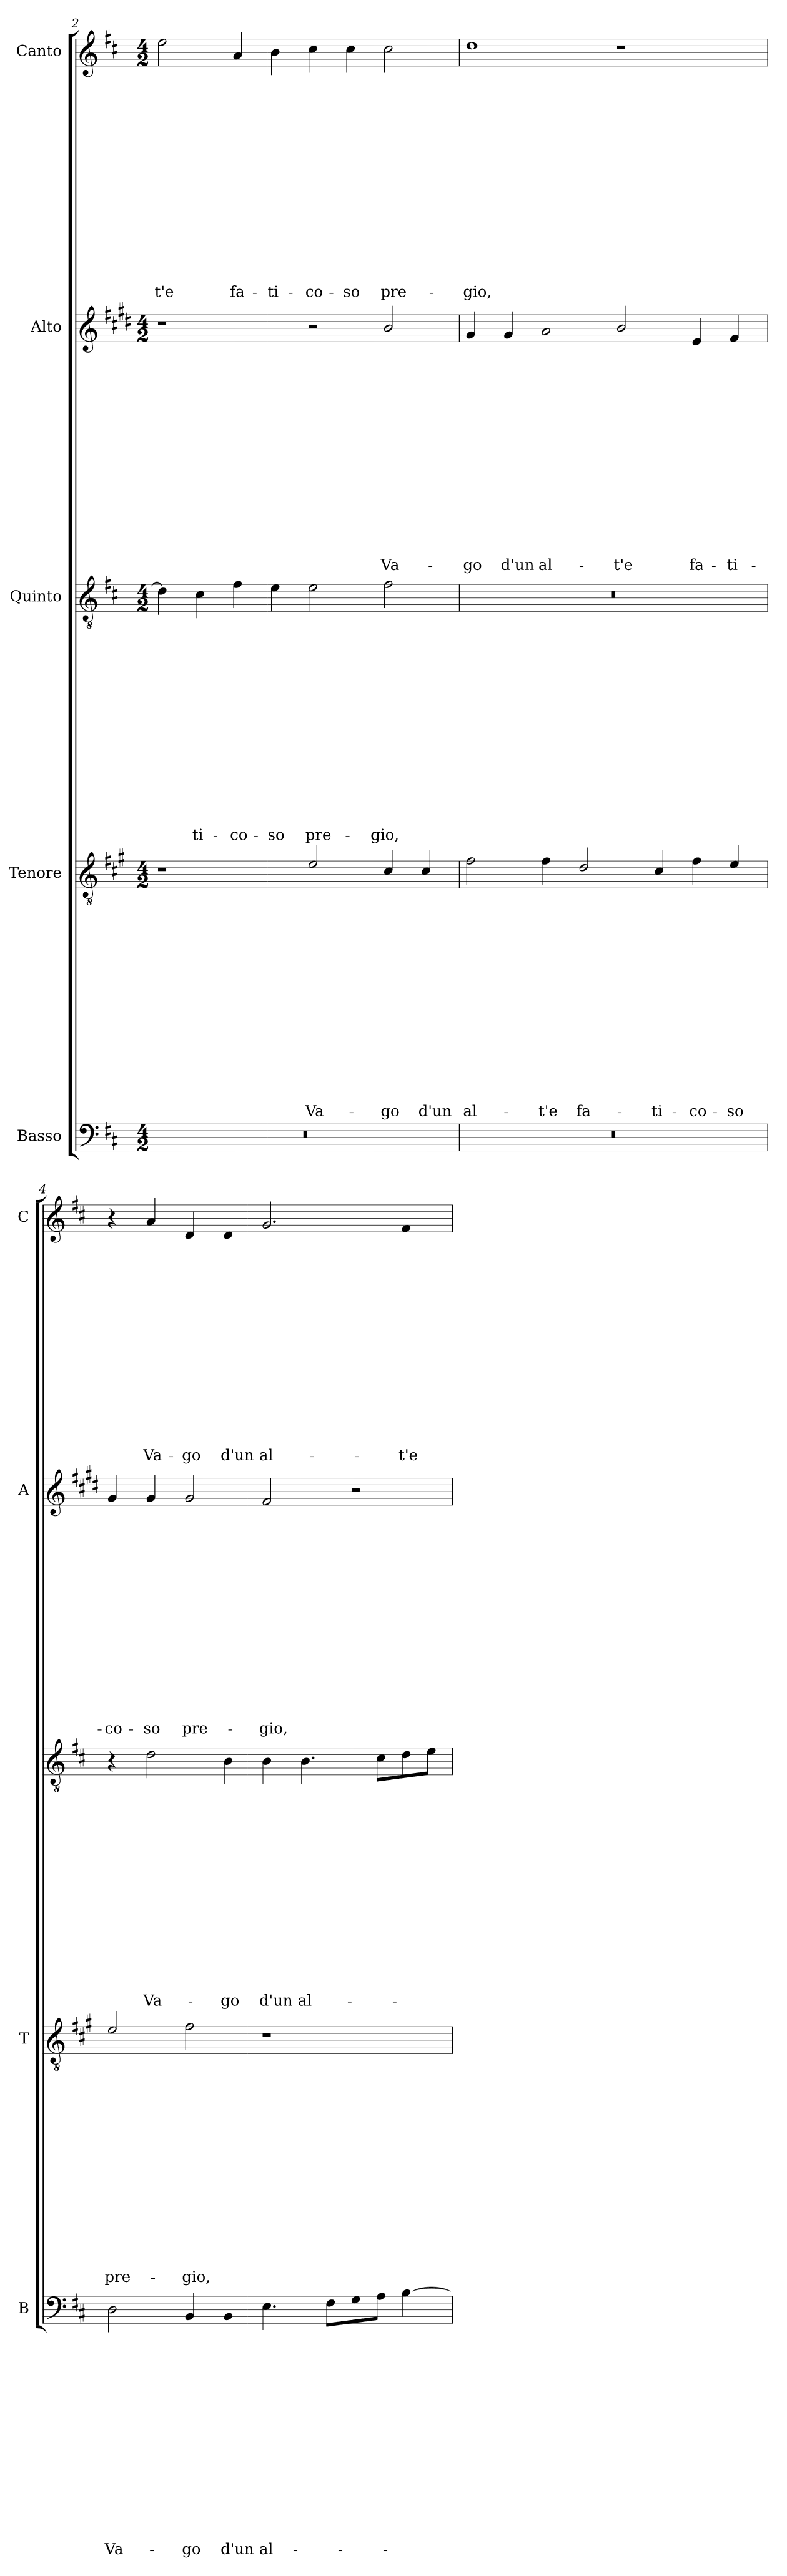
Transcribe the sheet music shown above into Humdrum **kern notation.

**kern	**text	**text	**text	**text	**text	**text	**text	**text	**text	**text	**text	**text	**text	**text	**text	**kern	**text	**text	**text	**text	**text	**text	**text	**text	**text	**text	**text	**text	**text	**text	**text	**kern	**text	**text	**text	**text	**text	**text	**text	**text	**text	**text	**text	**text	**text	**text	**text	**kern	**text	**text	**text	**text	**text	**text	**text	**text	**text	**text	**text	**text	**text	**text	**text	**kern	**text	**text	**text	**text	**text	**text	**text	**text	**text	**text	**text	**text	**text	**text	**text
*part5	*part5	*part5	*part5	*part5	*part5	*part5	*part5	*part5	*part5	*part5	*part5	*part5	*part5	*part5	*part5	*part4	*part4	*part4	*part4	*part4	*part4	*part4	*part4	*part4	*part4	*part4	*part4	*part4	*part4	*part4	*part4	*part3	*part3	*part3	*part3	*part3	*part3	*part3	*part3	*part3	*part3	*part3	*part3	*part3	*part3	*part3	*part3	*part2	*part2	*part2	*part2	*part2	*part2	*part2	*part2	*part2	*part2	*part2	*part2	*part2	*part2	*part2	*part2	*part1	*part1	*part1	*part1	*part1	*part1	*part1	*part1	*part1	*part1	*part1	*part1	*part1	*part1	*part1	*part1
*staff5	*staff5	*staff5	*staff5	*staff5	*staff5	*staff5	*staff5	*staff5	*staff5	*staff5	*staff5	*staff5	*staff5	*staff5	*staff5	*staff4	*staff4	*staff4	*staff4	*staff4	*staff4	*staff4	*staff4	*staff4	*staff4	*staff4	*staff4	*staff4	*staff4	*staff4	*staff4	*staff3	*staff3	*staff3	*staff3	*staff3	*staff3	*staff3	*staff3	*staff3	*staff3	*staff3	*staff3	*staff3	*staff3	*staff3	*staff3	*staff2	*staff2	*staff2	*staff2	*staff2	*staff2	*staff2	*staff2	*staff2	*staff2	*staff2	*staff2	*staff2	*staff2	*staff2	*staff2	*staff1	*staff1	*staff1	*staff1	*staff1	*staff1	*staff1	*staff1	*staff1	*staff1	*staff1	*staff1	*staff1	*staff1	*staff1	*staff1
*I"Basso	*	*	*	*	*	*	*	*	*	*	*	*	*	*	*	*I"Tenore	*	*	*	*	*	*	*	*	*	*	*	*	*	*	*	*I"Quinto	*	*	*	*	*	*	*	*	*	*	*	*	*	*	*	*I"Alto	*	*	*	*	*	*	*	*	*	*	*	*	*	*	*	*I"Canto	*	*	*	*	*	*	*	*	*	*	*	*	*	*	*
*I'B	*	*	*	*	*	*	*	*	*	*	*	*	*	*	*	*I'T	*	*	*	*	*	*	*	*	*	*	*	*	*	*	*	*	*	*	*	*	*	*	*	*	*	*	*	*	*	*	*	*I'A	*	*	*	*	*	*	*	*	*	*	*	*	*	*	*	*I'C	*	*	*	*	*	*	*	*	*	*	*	*	*	*	*
*clefF4	*	*	*	*	*	*	*	*	*	*	*	*	*	*	*	*clefGv2	*	*	*	*	*	*	*	*	*	*	*	*	*	*	*	*clefGv2	*	*	*	*	*	*	*	*	*	*	*	*	*	*	*	*clefG2	*	*	*	*	*	*	*	*	*	*	*	*	*	*	*	*clefG2	*	*	*	*	*	*	*	*	*	*	*	*	*	*	*
*	*	*	*	*	*	*	*	*	*	*	*	*	*	*	*	*ITrd4c7	*	*	*	*	*	*	*	*	*	*	*	*	*	*	*	*	*	*	*	*	*	*	*	*	*	*	*	*	*	*	*	*ITrd1c2	*	*	*	*	*	*	*	*	*	*	*	*	*	*	*	*	*	*	*	*	*	*	*	*	*	*	*	*	*	*	*
*k[f#c#]	*	*	*	*	*	*	*	*	*	*	*	*	*	*	*	*k[f#c#]	*	*	*	*	*	*	*	*	*	*	*	*	*	*	*	*k[f#c#]	*	*	*	*	*	*	*	*	*	*	*	*	*	*	*	*k[f#c#]	*	*	*	*	*	*	*	*	*	*	*	*	*	*	*	*k[f#c#]	*	*	*	*	*	*	*	*	*	*	*	*	*	*	*
*D:	*	*	*	*	*	*	*	*	*	*	*	*	*	*	*	*D:	*	*	*	*	*	*	*	*	*	*	*	*	*	*	*	*D:	*	*	*	*	*	*	*	*	*	*	*	*	*	*	*	*D:	*	*	*	*	*	*	*	*	*	*	*	*	*	*	*	*D:	*	*	*	*	*	*	*	*	*	*	*	*	*	*	*
*M4/2	*	*	*	*	*	*	*	*	*	*	*	*	*	*	*	*M4/2	*	*	*	*	*	*	*	*	*	*	*	*	*	*	*	*M4/2	*	*	*	*	*	*	*	*	*	*	*	*	*	*	*	*M4/2	*	*	*	*	*	*	*	*	*	*	*	*	*	*	*	*M4/2	*	*	*	*	*	*	*	*	*	*	*	*	*	*	*
=2	=2	=2	=2	=2	=2	=2	=2	=2	=2	=2	=2	=2	=2	=2	=2	=2	=2	=2	=2	=2	=2	=2	=2	=2	=2	=2	=2	=2	=2	=2	=2	=2	=2	=2	=2	=2	=2	=2	=2	=2	=2	=2	=2	=2	=2	=2	=2	=2	=2	=2	=2	=2	=2	=2	=2	=2	=2	=2	=2	=2	=2	=2	=2	=2	=2	=2	=2	=2	=2	=2	=2	=2	=2	=2	=2	=2	=2	=2	=2
!	!	!	!	!	!	!	!	!	!	!	!	!	!	!	!	!	!	!	!	!	!	!	!	!	!	!	!	!	!	!	!	!	!	!	!	!	!	!	!	!	!	!	!	!	!	!	!	!	!	!	!	!	!	!	!	!	!	!	!	!	!	!	!	!	!	!	!	!	!	!	!	!	!	!	!	!	!	!	!LO:LY:b
0r	.	.	.	.	.	.	.	.	.	.	.	.	.	.	.	1r	.	.	.	.	.	.	.	.	.	.	.	.	.	.	.	4d\]	.	.	.	.	.	.	.	.	.	.	.	.	.	.	.	1r	.	.	.	.	.	.	.	.	.	.	.	.	.	.	.	2ee\	.	.	.	.	.	.	.	.	.	.	.	.	.	.	-t'e
!	!	!	!	!	!	!	!	!	!	!	!	!	!	!	!	!	!	!	!	!	!	!	!	!	!	!	!	!	!	!	!	!	!	!	!	!	!	!	!	!	!	!	!	!	!	!	!LO:LY:b	!	!	!	!	!	!	!	!	!	!	!	!	!	!	!	!	!	!	!	!	!	!	!	!	!	!	!	!	!	!	!	!
.	.	.	.	.	.	.	.	.	.	.	.	.	.	.	.	.	.	.	.	.	.	.	.	.	.	.	.	.	.	.	.	4c#\	.	.	.	.	.	.	.	.	.	.	.	.	.	.	-ti-	.	.	.	.	.	.	.	.	.	.	.	.	.	.	.	.	.	.	.	.	.	.	.	.	.	.	.	.	.	.	.	.
!	!	!	!	!	!	!	!	!	!	!	!	!	!	!	!	!	!	!	!	!	!	!	!	!	!	!	!	!	!	!	!	!	!	!	!	!	!	!	!	!	!	!	!	!	!	!	!LO:LY:b	!	!	!	!	!	!	!	!	!	!	!	!	!	!	!	!	!	!	!	!	!	!	!	!	!	!	!	!	!	!	!	!LO:LY:b
.	.	.	.	.	.	.	.	.	.	.	.	.	.	.	.	.	.	.	.	.	.	.	.	.	.	.	.	.	.	.	.	4f#\	.	.	.	.	.	.	.	.	.	.	.	.	.	.	-co-	.	.	.	.	.	.	.	.	.	.	.	.	.	.	.	.	4a/	.	.	.	.	.	.	.	.	.	.	.	.	.	.	fa-
!	!	!	!	!	!	!	!	!	!	!	!	!	!	!	!	!	!	!	!	!	!	!	!	!	!	!	!	!	!	!	!	!	!	!	!	!	!	!	!	!	!	!	!	!	!	!	!LO:LY:b	!	!	!	!	!	!	!	!	!	!	!	!	!	!	!	!	!	!	!	!	!	!	!	!	!	!	!	!	!	!	!	!LO:LY:b
.	.	.	.	.	.	.	.	.	.	.	.	.	.	.	.	.	.	.	.	.	.	.	.	.	.	.	.	.	.	.	.	4e\	.	.	.	.	.	.	.	.	.	.	.	.	.	.	-so	.	.	.	.	.	.	.	.	.	.	.	.	.	.	.	.	4b\	.	.	.	.	.	.	.	.	.	.	.	.	.	.	-ti-
!	!	!	!	!	!	!	!	!	!	!	!	!	!	!	!	!	!	!	!	!	!	!	!	!	!	!	!	!	!	!	!LO:LY:b	!	!	!	!	!	!	!	!	!	!	!	!	!	!	!	!LO:LY:b	!	!	!	!	!	!	!	!	!	!	!	!	!	!	!	!	!	!	!	!	!	!	!	!	!	!	!	!	!	!	!	!LO:LY:b
.	.	.	.	.	.	.	.	.	.	.	.	.	.	.	.	2A/	.	.	.	.	.	.	.	.	.	.	.	.	.	.	Va-	2e\	.	.	.	.	.	.	.	.	.	.	.	.	.	.	pre-	2r	.	.	.	.	.	.	.	.	.	.	.	.	.	.	.	4cc#\	.	.	.	.	.	.	.	.	.	.	.	.	.	.	-co-
!	!	!	!	!	!	!	!	!	!	!	!	!	!	!	!	!	!	!	!	!	!	!	!	!	!	!	!	!	!	!	!	!	!	!	!	!	!	!	!	!	!	!	!	!	!	!	!	!	!	!	!	!	!	!	!	!	!	!	!	!	!	!	!	!	!	!	!	!	!	!	!	!	!	!	!	!	!	!	!LO:LY:b
.	.	.	.	.	.	.	.	.	.	.	.	.	.	.	.	.	.	.	.	.	.	.	.	.	.	.	.	.	.	.	.	.	.	.	.	.	.	.	.	.	.	.	.	.	.	.	.	.	.	.	.	.	.	.	.	.	.	.	.	.	.	.	.	4cc#\	.	.	.	.	.	.	.	.	.	.	.	.	.	.	-so
!	!	!	!	!	!	!	!	!	!	!	!	!	!	!	!	!	!	!	!	!	!	!	!	!	!	!	!	!	!	!	!LO:LY:b	!	!	!	!	!	!	!	!	!	!	!	!	!	!	!	!LO:LY:b	!	!	!	!	!	!	!	!	!	!	!	!	!	!	!	!LO:LY:b	!	!	!	!	!	!	!	!	!	!	!	!	!	!	!	!LO:LY:b
.	.	.	.	.	.	.	.	.	.	.	.	.	.	.	.	4F#/	.	.	.	.	.	.	.	.	.	.	.	.	.	.	-go	2f#\	.	.	.	.	.	.	.	.	.	.	.	.	.	.	-gio,	2a/	.	.	.	.	.	.	.	.	.	.	.	.	.	.	Va-	2cc#\	.	.	.	.	.	.	.	.	.	.	.	.	.	.	pre-
!	!	!	!	!	!	!	!	!	!	!	!	!	!	!	!	!	!	!	!	!	!	!	!	!	!	!	!	!	!	!	!LO:LY:b	!	!	!	!	!	!	!	!	!	!	!	!	!	!	!	!	!	!	!	!	!	!	!	!	!	!	!	!	!	!	!	!	!	!	!	!	!	!	!	!	!	!	!	!	!	!	!	!
.	.	.	.	.	.	.	.	.	.	.	.	.	.	.	.	4F#/	.	.	.	.	.	.	.	.	.	.	.	.	.	.	d'un	.	.	.	.	.	.	.	.	.	.	.	.	.	.	.	.	.	.	.	.	.	.	.	.	.	.	.	.	.	.	.	.	.	.	.	.	.	.	.	.	.	.	.	.	.	.	.	.
=3	=3	=3	=3	=3	=3	=3	=3	=3	=3	=3	=3	=3	=3	=3	=3	=3	=3	=3	=3	=3	=3	=3	=3	=3	=3	=3	=3	=3	=3	=3	=3	=3	=3	=3	=3	=3	=3	=3	=3	=3	=3	=3	=3	=3	=3	=3	=3	=3	=3	=3	=3	=3	=3	=3	=3	=3	=3	=3	=3	=3	=3	=3	=3	=3	=3	=3	=3	=3	=3	=3	=3	=3	=3	=3	=3	=3	=3	=3	=3
!	!	!	!	!	!	!	!	!	!	!	!	!	!	!	!	!	!	!	!	!	!	!	!	!	!	!	!	!	!	!	!LO:LY:b	!	!	!	!	!	!	!	!	!	!	!	!	!	!	!	!	!	!	!	!	!	!	!	!	!	!	!	!	!	!	!	!LO:LY:b	!	!	!	!	!	!	!	!	!	!	!	!	!	!	!	!LO:LY:b
0r	.	.	.	.	.	.	.	.	.	.	.	.	.	.	.	2B\	.	.	.	.	.	.	.	.	.	.	.	.	.	.	al-	0r	.	.	.	.	.	.	.	.	.	.	.	.	.	.	.	4f#/	.	.	.	.	.	.	.	.	.	.	.	.	.	.	-go	1dd	.	.	.	.	.	.	.	.	.	.	.	.	.	.	-gio,
!	!	!	!	!	!	!	!	!	!	!	!	!	!	!	!	!	!	!	!	!	!	!	!	!	!	!	!	!	!	!	!	!	!	!	!	!	!	!	!	!	!	!	!	!	!	!	!	!	!	!	!	!	!	!	!	!	!	!	!	!	!	!	!LO:LY:b	!	!	!	!	!	!	!	!	!	!	!	!	!	!	!	!
.	.	.	.	.	.	.	.	.	.	.	.	.	.	.	.	.	.	.	.	.	.	.	.	.	.	.	.	.	.	.	.	.	.	.	.	.	.	.	.	.	.	.	.	.	.	.	.	4f#/	.	.	.	.	.	.	.	.	.	.	.	.	.	.	d'un	.	.	.	.	.	.	.	.	.	.	.	.	.	.	.	.
!	!	!	!	!	!	!	!	!	!	!	!	!	!	!	!	!	!	!	!	!	!	!	!	!	!	!	!	!	!	!	!LO:LY:b	!	!	!	!	!	!	!	!	!	!	!	!	!	!	!	!	!	!	!	!	!	!	!	!	!	!	!	!	!	!	!	!LO:LY:b	!	!	!	!	!	!	!	!	!	!	!	!	!	!	!	!
.	.	.	.	.	.	.	.	.	.	.	.	.	.	.	.	4B\	.	.	.	.	.	.	.	.	.	.	.	.	.	.	-t'e	.	.	.	.	.	.	.	.	.	.	.	.	.	.	.	.	2g/	.	.	.	.	.	.	.	.	.	.	.	.	.	.	al-	.	.	.	.	.	.	.	.	.	.	.	.	.	.	.	.
!	!	!	!	!	!	!	!	!	!	!	!	!	!	!	!	!	!	!	!	!	!	!	!	!	!	!	!	!	!	!	!LO:LY:b	!	!	!	!	!	!	!	!	!	!	!	!	!	!	!	!	!	!	!	!	!	!	!	!	!	!	!	!	!	!	!	!	!	!	!	!	!	!	!	!	!	!	!	!	!	!	!	!
.	.	.	.	.	.	.	.	.	.	.	.	.	.	.	.	2G/	.	.	.	.	.	.	.	.	.	.	.	.	.	.	fa-	.	.	.	.	.	.	.	.	.	.	.	.	.	.	.	.	.	.	.	.	.	.	.	.	.	.	.	.	.	.	.	.	.	.	.	.	.	.	.	.	.	.	.	.	.	.	.	.
!	!	!	!	!	!	!	!	!	!	!	!	!	!	!	!	!	!	!	!	!	!	!	!	!	!	!	!	!	!	!	!	!	!	!	!	!	!	!	!	!	!	!	!	!	!	!	!	!	!	!	!	!	!	!	!	!	!	!	!	!	!	!	!LO:LY:b	!	!	!	!	!	!	!	!	!	!	!	!	!	!	!	!
.	.	.	.	.	.	.	.	.	.	.	.	.	.	.	.	.	.	.	.	.	.	.	.	.	.	.	.	.	.	.	.	.	.	.	.	.	.	.	.	.	.	.	.	.	.	.	.	2a/	.	.	.	.	.	.	.	.	.	.	.	.	.	.	-t'e	1r	.	.	.	.	.	.	.	.	.	.	.	.	.	.	.
!	!	!	!	!	!	!	!	!	!	!	!	!	!	!	!	!	!	!	!	!	!	!	!	!	!	!	!	!	!	!	!LO:LY:b	!	!	!	!	!	!	!	!	!	!	!	!	!	!	!	!	!	!	!	!	!	!	!	!	!	!	!	!	!	!	!	!	!	!	!	!	!	!	!	!	!	!	!	!	!	!	!	!
.	.	.	.	.	.	.	.	.	.	.	.	.	.	.	.	4F#/	.	.	.	.	.	.	.	.	.	.	.	.	.	.	-ti-	.	.	.	.	.	.	.	.	.	.	.	.	.	.	.	.	.	.	.	.	.	.	.	.	.	.	.	.	.	.	.	.	.	.	.	.	.	.	.	.	.	.	.	.	.	.	.	.
!	!	!	!	!	!	!	!	!	!	!	!	!	!	!	!	!	!	!	!	!	!	!	!	!	!	!	!	!	!	!	!LO:LY:b	!	!	!	!	!	!	!	!	!	!	!	!	!	!	!	!	!	!	!	!	!	!	!	!	!	!	!	!	!	!	!	!LO:LY:b	!	!	!	!	!	!	!	!	!	!	!	!	!	!	!	!
.	.	.	.	.	.	.	.	.	.	.	.	.	.	.	.	4B\	.	.	.	.	.	.	.	.	.	.	.	.	.	.	-co-	.	.	.	.	.	.	.	.	.	.	.	.	.	.	.	.	4d/	.	.	.	.	.	.	.	.	.	.	.	.	.	.	fa-	.	.	.	.	.	.	.	.	.	.	.	.	.	.	.	.
!	!	!	!	!	!	!	!	!	!	!	!	!	!	!	!	!	!	!	!	!	!	!	!	!	!	!	!	!	!	!	!LO:LY:b	!	!	!	!	!	!	!	!	!	!	!	!	!	!	!	!	!	!	!	!	!	!	!	!	!	!	!	!	!	!	!	!LO:LY:b	!	!	!	!	!	!	!	!	!	!	!	!	!	!	!	!
.	.	.	.	.	.	.	.	.	.	.	.	.	.	.	.	4A/	.	.	.	.	.	.	.	.	.	.	.	.	.	.	-so	.	.	.	.	.	.	.	.	.	.	.	.	.	.	.	.	4e/	.	.	.	.	.	.	.	.	.	.	.	.	.	.	-ti-	.	.	.	.	.	.	.	.	.	.	.	.	.	.	.	.
!!LO:LB:g=z
=4	=4	=4	=4	=4	=4	=4	=4	=4	=4	=4	=4	=4	=4	=4	=4	=4	=4	=4	=4	=4	=4	=4	=4	=4	=4	=4	=4	=4	=4	=4	=4	=4	=4	=4	=4	=4	=4	=4	=4	=4	=4	=4	=4	=4	=4	=4	=4	=4	=4	=4	=4	=4	=4	=4	=4	=4	=4	=4	=4	=4	=4	=4	=4	=4	=4	=4	=4	=4	=4	=4	=4	=4	=4	=4	=4	=4	=4	=4	=4
!	!	!	!	!	!	!	!	!	!	!	!	!	!	!	!LO:LY:b	!	!	!	!	!	!	!	!	!	!	!	!	!	!	!	!LO:LY:b	!	!	!	!	!	!	!	!	!	!	!	!	!	!	!	!	!	!	!	!	!	!	!	!	!	!	!	!	!	!	!	!LO:LY:b	!	!	!	!	!	!	!	!	!	!	!	!	!	!	!	!
2D\	.	.	.	.	.	.	.	.	.	.	.	.	.	.	Va-	2A/	.	.	.	.	.	.	.	.	.	.	.	.	.	.	pre-	4r	.	.	.	.	.	.	.	.	.	.	.	.	.	.	.	4f#/	.	.	.	.	.	.	.	.	.	.	.	.	.	.	-co-	4r	.	.	.	.	.	.	.	.	.	.	.	.	.	.	.
!	!	!	!	!	!	!	!	!	!	!	!	!	!	!	!	!	!	!	!	!	!	!	!	!	!	!	!	!	!	!	!	!	!	!	!	!	!	!	!	!	!	!	!	!	!	!	!LO:LY:b	!	!	!	!	!	!	!	!	!	!	!	!	!	!	!	!LO:LY:b	!	!	!	!	!	!	!	!	!	!	!	!	!	!	!	!LO:LY:b
.	.	.	.	.	.	.	.	.	.	.	.	.	.	.	.	.	.	.	.	.	.	.	.	.	.	.	.	.	.	.	.	2d\	.	.	.	.	.	.	.	.	.	.	.	.	.	.	Va-	4f#/	.	.	.	.	.	.	.	.	.	.	.	.	.	.	-so	4a/	.	.	.	.	.	.	.	.	.	.	.	.	.	.	Va-
!	!	!	!	!	!	!	!	!	!	!	!	!	!	!	!LO:LY:b	!	!	!	!	!	!	!	!	!	!	!	!	!	!	!	!LO:LY:b	!	!	!	!	!	!	!	!	!	!	!	!	!	!	!	!	!	!	!	!	!	!	!	!	!	!	!	!	!	!	!	!LO:LY:b	!	!	!	!	!	!	!	!	!	!	!	!	!	!	!	!LO:LY:b
4BB/	.	.	.	.	.	.	.	.	.	.	.	.	.	.	-go	2B\	.	.	.	.	.	.	.	.	.	.	.	.	.	.	-gio,	.	.	.	.	.	.	.	.	.	.	.	.	.	.	.	.	2f#/	.	.	.	.	.	.	.	.	.	.	.	.	.	.	pre-	4d/	.	.	.	.	.	.	.	.	.	.	.	.	.	.	-go
!	!	!	!	!	!	!	!	!	!	!	!	!	!	!	!LO:LY:b	!	!	!	!	!	!	!	!	!	!	!	!	!	!	!	!	!	!	!	!	!	!	!	!	!	!	!	!	!	!	!	!LO:LY:b	!	!	!	!	!	!	!	!	!	!	!	!	!	!	!	!	!	!	!	!	!	!	!	!	!	!	!	!	!	!	!	!LO:LY:b
4BB/	.	.	.	.	.	.	.	.	.	.	.	.	.	.	d'un	.	.	.	.	.	.	.	.	.	.	.	.	.	.	.	.	4B\	.	.	.	.	.	.	.	.	.	.	.	.	.	.	-go	.	.	.	.	.	.	.	.	.	.	.	.	.	.	.	.	4d/	.	.	.	.	.	.	.	.	.	.	.	.	.	.	d'un
!	!	!	!	!	!	!	!	!	!	!	!	!	!	!	!LO:LY:b	!	!	!	!	!	!	!	!	!	!	!	!	!	!	!	!	!	!	!	!	!	!	!	!	!	!	!	!	!	!	!	!LO:LY:b	!	!	!	!	!	!	!	!	!	!	!	!	!	!	!	!LO:LY:b	!	!	!	!	!	!	!	!	!	!	!	!	!	!	!	!LO:LY:b
4.E\	.	.	.	.	.	.	.	.	.	.	.	.	.	.	al-	1r	.	.	.	.	.	.	.	.	.	.	.	.	.	.	.	4B\	.	.	.	.	.	.	.	.	.	.	.	.	.	.	d'un	2e/	.	.	.	.	.	.	.	.	.	.	.	.	.	.	-gio,	2.g/	.	.	.	.	.	.	.	.	.	.	.	.	.	.	al-
!	!	!	!	!	!	!	!	!	!	!	!	!	!	!	!	!	!	!	!	!	!	!	!	!	!	!	!	!	!	!	!	!	!	!	!	!	!	!	!	!	!	!	!	!	!	!	!LO:LY:b	!	!	!	!	!	!	!	!	!	!	!	!	!	!	!	!	!	!	!	!	!	!	!	!	!	!	!	!	!	!	!	!
.	.	.	.	.	.	.	.	.	.	.	.	.	.	.	.	.	.	.	.	.	.	.	.	.	.	.	.	.	.	.	.	4.B\	.	.	.	.	.	.	.	.	.	.	.	.	.	.	al-	.	.	.	.	.	.	.	.	.	.	.	.	.	.	.	.	.	.	.	.	.	.	.	.	.	.	.	.	.	.	.	.
8F#\L	.	.	.	.	.	.	.	.	.	.	.	.	.	.	.	.	.	.	.	.	.	.	.	.	.	.	.	.	.	.	.	.	.	.	.	.	.	.	.	.	.	.	.	.	.	.	.	.	.	.	.	.	.	.	.	.	.	.	.	.	.	.	.	.	.	.	.	.	.	.	.	.	.	.	.	.	.	.	.
8G\	.	.	.	.	.	.	.	.	.	.	.	.	.	.	.	.	.	.	.	.	.	.	.	.	.	.	.	.	.	.	.	.	.	.	.	.	.	.	.	.	.	.	.	.	.	.	.	2r	.	.	.	.	.	.	.	.	.	.	.	.	.	.	.	.	.	.	.	.	.	.	.	.	.	.	.	.	.	.	.
8A\J	.	.	.	.	.	.	.	.	.	.	.	.	.	.	.	.	.	.	.	.	.	.	.	.	.	.	.	.	.	.	.	8c#\L	.	.	.	.	.	.	.	.	.	.	.	.	.	.	.	.	.	.	.	.	.	.	.	.	.	.	.	.	.	.	.	.	.	.	.	.	.	.	.	.	.	.	.	.	.	.	.
!	!	!	!	!	!	!	!	!	!	!	!	!	!	!	!	!	!	!	!	!	!	!	!	!	!	!	!	!	!	!	!	!	!	!	!	!	!	!	!	!	!	!	!	!	!	!	!	!	!	!	!	!	!	!	!	!	!	!	!	!	!	!	!	!	!	!	!	!	!	!	!	!	!	!	!	!	!	!	!LO:LY:b
[4B\	.	.	.	.	.	.	.	.	.	.	.	.	.	.	.	.	.	.	.	.	.	.	.	.	.	.	.	.	.	.	.	8d\	.	.	.	.	.	.	.	.	.	.	.	.	.	.	.	.	.	.	.	.	.	.	.	.	.	.	.	.	.	.	.	4f#/	.	.	.	.	.	.	.	.	.	.	.	.	.	.	-t'e
.	.	.	.	.	.	.	.	.	.	.	.	.	.	.	.	.	.	.	.	.	.	.	.	.	.	.	.	.	.	.	.	8e\J	.	.	.	.	.	.	.	.	.	.	.	.	.	.	.	.	.	.	.	.	.	.	.	.	.	.	.	.	.	.	.	.	.	.	.	.	.	.	.	.	.	.	.	.	.	.	.
=	=	=	=	=	=	=	=	=	=	=	=	=	=	=	=	=	=	=	=	=	=	=	=	=	=	=	=	=	=	=	=	=	=	=	=	=	=	=	=	=	=	=	=	=	=	=	=	=	=	=	=	=	=	=	=	=	=	=	=	=	=	=	=	=	=	=	=	=	=	=	=	=	=	=	=	=	=	=	=
*-	*-	*-	*-	*-	*-	*-	*-	*-	*-	*-	*-	*-	*-	*-	*-	*-	*-	*-	*-	*-	*-	*-	*-	*-	*-	*-	*-	*-	*-	*-	*-	*-	*-	*-	*-	*-	*-	*-	*-	*-	*-	*-	*-	*-	*-	*-	*-	*-	*-	*-	*-	*-	*-	*-	*-	*-	*-	*-	*-	*-	*-	*-	*-	*-	*-	*-	*-	*-	*-	*-	*-	*-	*-	*-	*-	*-	*-	*-	*-
